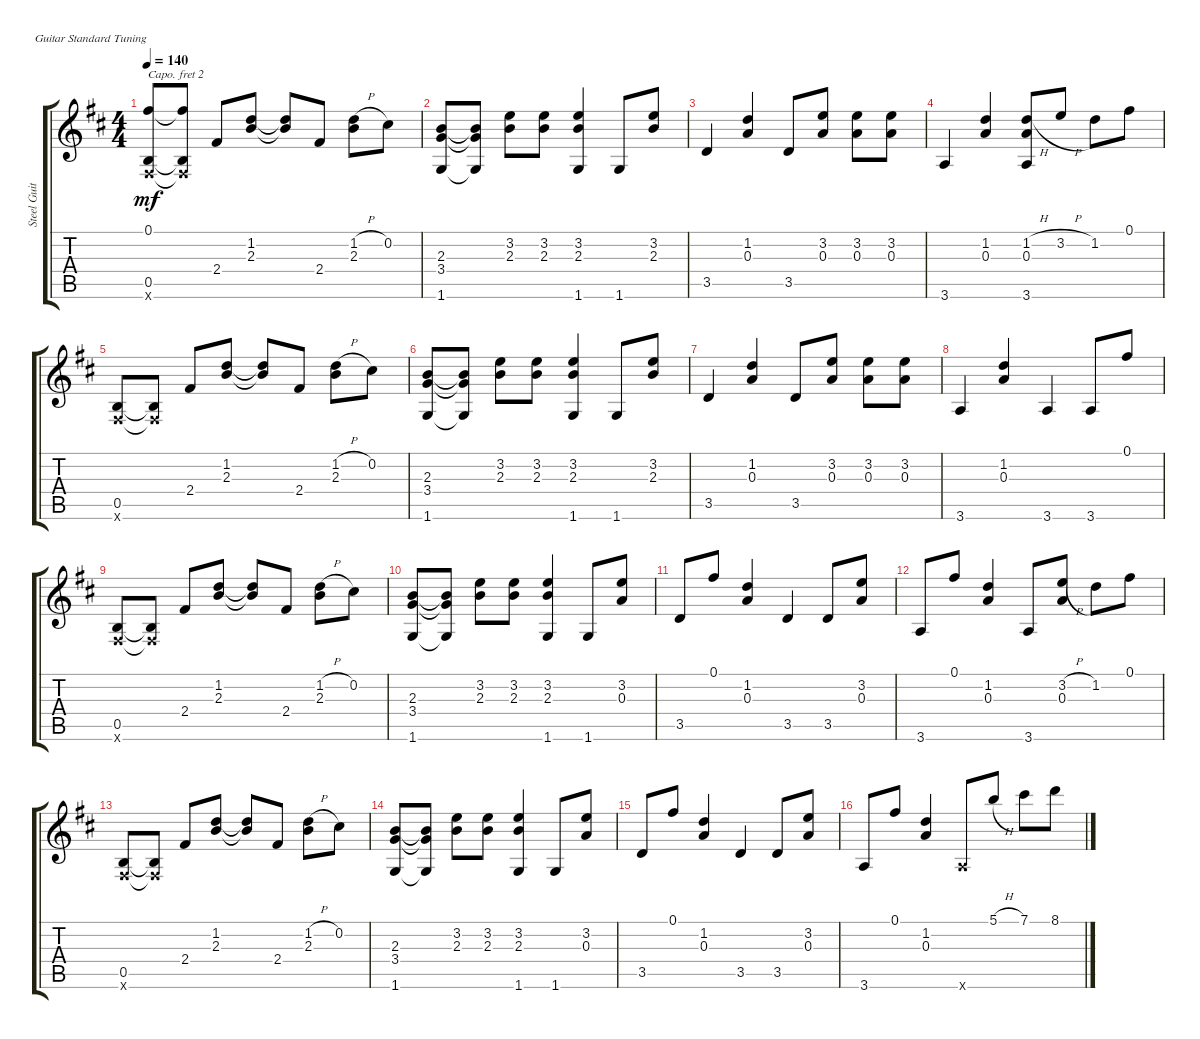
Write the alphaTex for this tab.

\defaultSystemsLayout 4
\bracketExtendMode groupsimilarinstruments
\otherSystemsTrackNameOrientation horizontal
\track ("Steel Guitar" "Steel Guit") {instrument acousticguitarsteel}
\staff {score tabs}
\capo 2
\tuning (E4 B3 G3 D3 A2 E2)
\ts (4 4)
\tempo 140
\clef g2
\ks d
(0.5{acc forcenatural} 0.6{x acc forcenatural} 0.1{acc forcenatural}).8{dy mf beam Up} (0.5{t acc forcenatural} 0.6{x t acc forcenatural} 0.1{t acc forcenatural}).8{beam Up} 2.4{acc forcenatural}.8{beam Up} (2.3{acc forcenatural} 1.2{acc forcenatural}).8{beam Up} (2.3{t acc forcenatural} 1.2{t acc forcenatural}).8{beam Up} 2.4{acc forcenatural}.8{beam Up} (2.3{acc forcenatural} 1.2{h acc forcenatural}).8{beam Down} 0.2{acc forcenatural}.8{beam Down} |
(2.3{acc forcenatural} 3.4{acc forcenatural} 1.6{acc forcenatural}).8{beam Up} (2.3{t acc forcenatural} 3.4{t acc forcenatural} 1.6{t acc forcenatural}).8{beam Up} (3.2{acc forcenatural} 2.3{acc forcenatural}).8{beam Down} (3.2{acc forcenatural} 2.3{acc forcenatural}).8{beam Down} (3.2{acc forcenatural} 2.3{acc forcenatural} 1.6{acc forcenatural}).4{beam Up} 1.6{acc forcenatural}.8{beam Up} (3.2{acc forcenatural} 2.3{acc forcenatural}).8{beam Up} |
3.5{acc forcenatural}.4{beam Up} (1.2{acc forcenatural} 0.3{acc forcenatural}).4{beam Up} 3.5{acc forcenatural}.8{beam Up} (3.2{acc forcenatural} 0.3{acc forcenatural}).8{beam Up} (3.2{acc forcenatural} 0.3{acc forcenatural}).8{beam Down} (3.2{acc forcenatural} 0.3{acc forcenatural}).8{beam Down} |
3.6{acc forcenatural}.4{beam Up} (0.3{acc forcenatural} 1.2{acc forcenatural}).4{beam Up} (1.2{h acc forcenatural} 0.3{acc forcenatural} 3.6{acc forcenatural}).8{beam Up} 3.2{h acc forcenatural}.8{beam Up} 1.2{acc forcenatural}.8{beam Down} 0.1{acc forcenatural}.8{beam Down} |
(0.5{acc forcenatural} 0.6{x acc forcenatural}).8{beam Up} (0.5{t acc forcenatural} 0.6{x t acc forcenatural}).8{beam Up} 2.4{acc forcenatural}.8{beam Up} (2.3{acc forcenatural} 1.2{acc forcenatural}).8{beam Up} (2.3{t acc forcenatural} 1.2{t acc forcenatural}).8{beam Up} 2.4{acc forcenatural}.8{beam Up} (2.3{acc forcenatural} 1.2{h acc forcenatural}).8{beam Down} 0.2{acc forcenatural}.8{beam Down} |
(2.3{acc forcenatural} 3.4{acc forcenatural} 1.6{acc forcenatural}).8{beam Up} (2.3{t acc forcenatural} 3.4{t acc forcenatural} 1.6{t acc forcenatural}).8{beam Up} (3.2{acc forcenatural} 2.3{acc forcenatural}).8{beam Down} (3.2{acc forcenatural} 2.3{acc forcenatural}).8{beam Down} (3.2{acc forcenatural} 2.3{acc forcenatural} 1.6{acc forcenatural}).4{beam Up} 1.6{acc forcenatural}.8{beam Up} (3.2{acc forcenatural} 2.3{acc forcenatural}).8{beam Up} |
3.5{acc forcenatural}.4{beam Up} (1.2{acc forcenatural} 0.3{acc forcenatural}).4{beam Up} 3.5{acc forcenatural}.8{beam Up} (3.2{acc forcenatural} 0.3{acc forcenatural}).8{beam Up} (3.2{acc forcenatural} 0.3{acc forcenatural}).8{beam Down} (3.2{acc forcenatural} 0.3{acc forcenatural}).8{beam Down} |
3.6{acc forcenatural}.4{beam Up} (0.3{acc forcenatural} 1.2{acc forcenatural}).4{beam Up} 3.6{acc forcenatural}.4{beam Up} 3.6{acc forcenatural}.8{beam Up} 0.1{acc forcenatural}.8{beam Up} |
(0.5{acc forcenatural} 0.6{x acc forcenatural}).8{beam Up} (0.5{t acc forcenatural} 0.6{x t acc forcenatural}).8{beam Up} 2.4{acc forcenatural}.8{beam Up} (2.3{acc forcenatural} 1.2{acc forcenatural}).8{beam Up} (2.3{t acc forcenatural} 1.2{t acc forcenatural}).8{beam Up} 2.4{acc forcenatural}.8{beam Up} (2.3{acc forcenatural} 1.2{h acc forcenatural}).8{beam Down} 0.2{acc forcenatural}.8{beam Down} |
(2.3{acc forcenatural} 3.4{acc forcenatural} 1.6{acc forcenatural}).8{beam Up} (2.3{t acc forcenatural} 3.4{t acc forcenatural} 1.6{t acc forcenatural}).8{beam Up} (3.2{acc forcenatural} 2.3{acc forcenatural}).8{beam Down} (3.2{acc forcenatural} 2.3{acc forcenatural}).8{beam Down} (3.2{acc forcenatural} 2.3{acc forcenatural} 1.6{acc forcenatural}).4{beam Up} 1.6{acc forcenatural}.8{beam Up} (3.2{acc forcenatural} 0.3{acc forcenatural}).8{beam Up} |
3.5{acc forcenatural}.8{beam Up} 0.1{acc forcenatural}.8{beam Up} (1.2{acc forcenatural} 0.3{acc forcenatural}).4{beam Up} 3.5{acc forcenatural}.4{beam Up} 3.5{acc forcenatural}.8{beam Up} (3.2{acc forcenatural} 0.3{acc forcenatural}).8{beam Up} |
3.6{acc forcenatural}.8{beam Up} 0.1{acc forcenatural}.8{beam Up} (1.2{acc forcenatural} 0.3{acc forcenatural}).4{beam Up} 3.6{acc forcenatural}.8{beam Up} (3.2{h acc forcenatural} 0.3{acc forcenatural}).8{beam Up} 1.2{acc forcenatural}.8{beam Down} 0.1{acc forcenatural}.8{beam Down} |
(0.5{acc forcenatural} 0.6{x acc forcenatural}).8{beam Up} (0.5{t acc forcenatural} 0.6{x t acc forcenatural}).8{beam Up} 2.4{acc forcenatural}.8{beam Up} (2.3{acc forcenatural} 1.2{acc forcenatural}).8{beam Up} (2.3{t acc forcenatural} 1.2{t acc forcenatural}).8{beam Up} 2.4{acc forcenatural}.8{beam Up} (2.3{acc forcenatural} 1.2{h acc forcenatural}).8{beam Down} 0.2{acc forcenatural}.8{beam Down} |
(2.3{acc forcenatural} 3.4{acc forcenatural} 1.6{acc forcenatural}).8{beam Up} (2.3{t acc forcenatural} 3.4{t acc forcenatural} 1.6{t acc forcenatural}).8{beam Up} (3.2{acc forcenatural} 2.3{acc forcenatural}).8{beam Down} (3.2{acc forcenatural} 2.3{acc forcenatural}).8{beam Down} (3.2{acc forcenatural} 2.3{acc forcenatural} 1.6{acc forcenatural}).4{beam Up} 1.6{acc forcenatural}.8{beam Up} (3.2{acc forcenatural} 0.3{acc forcenatural}).8{beam Up} |
3.5{acc forcenatural}.8{beam Up} 0.1{acc forcenatural}.8{beam Up} (1.2{acc forcenatural} 0.3{acc forcenatural}).4{beam Up} 3.5{acc forcenatural}.4{beam Up} 3.5{acc forcenatural}.8{beam Up} (3.2{acc forcenatural} 0.3{acc forcenatural}).8{beam Up} |
3.6{acc forcenatural}.8{beam Up} 0.1{acc forcenatural}.8{beam Up} (1.2{acc forcenatural} 0.3{acc forcenatural}).4{beam Up} 3.6{x acc forcenatural}.8{beam Up} 5.1{h acc forcenatural}.8{beam Up} 7.1{acc forcenatural}.8{beam Down} 8.1{acc forcenatural}.8{beam Down}
